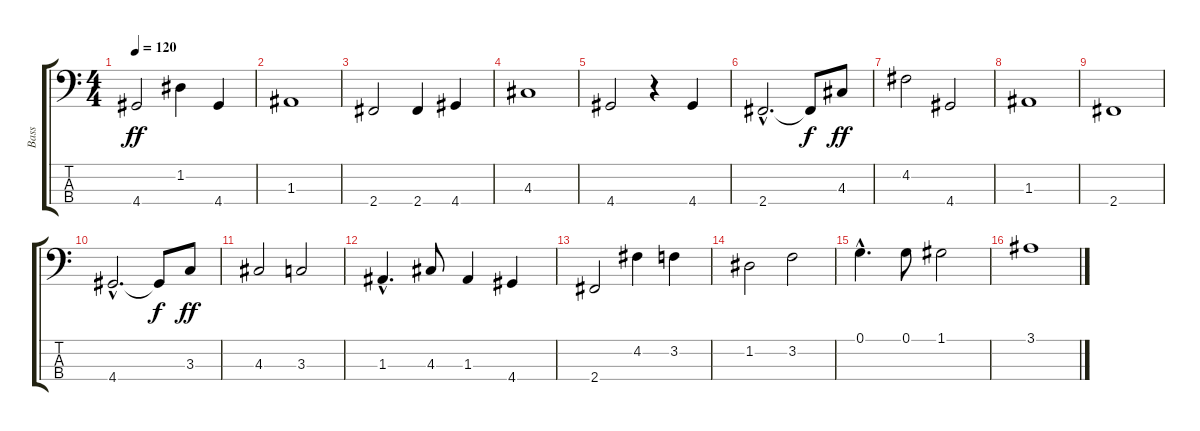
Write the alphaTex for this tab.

\track ("Bass" "Bass") {instrument electricbassfinger}
\staff {score tabs}
\tuning (G2 D2 A1 E1) {hide}
\ts (4 4)
\tempo 120
\clef f4
\ks c
4.4.2{dy ff} 1.2.4 4.4.4 |
1.3.1 |
2.4.2 2.4.4 4.4.4 |
4.3.1 |
4.4.2 r.4 4.4.4 |
2.4{hac}.2{d} 2.4{t}.8{dy f} 4.3.8{dy ff} |
4.2.2 4.4.2 |
1.3.1 |
2.4.1 |
4.4{hac}.2{d} 4.4{t}.8{dy f} 3.3.8{dy ff} |
4.3.2 3.3.2 |
1.3{hac}.4{d} 4.3.8 1.3.4 4.4.4 |
2.4.2 4.2.4 3.2.4 |
1.2.2 3.2.2 |
0.1{hac}.4{d} 0.1.8 1.1.2 |
3.1.1
